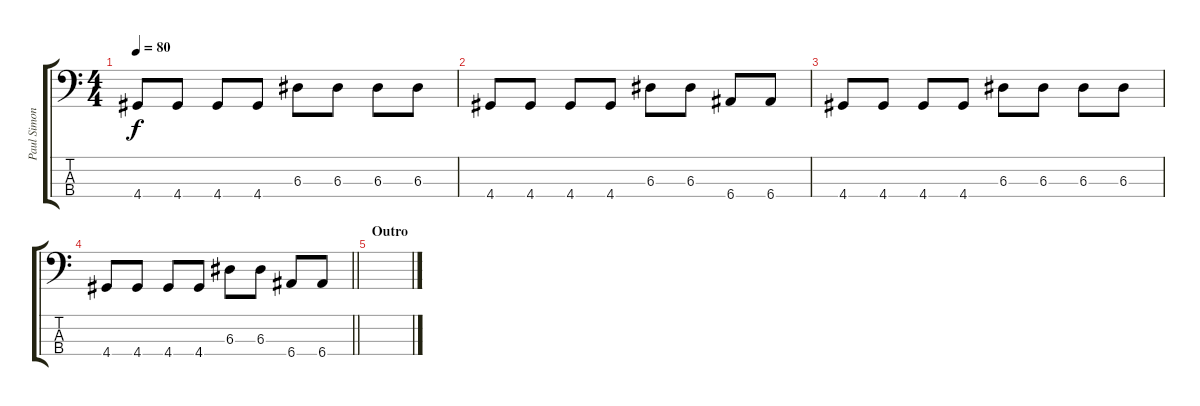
\track ("Paul Simonon - Bass" "Paul Simon") {instrument electricbassfinger}
\staff {score tabs}
\tuning (G2 D2 A1 E1) {hide}
\ts (4 4)
\tempo 80
\clef f4
\ks c
4.4.8{dy f} 4.4.8 4.4.8 4.4.8 6.3.8 6.3.8 6.3.8 6.3.8 |
4.4.8 4.4.8 4.4.8 4.4.8 6.3.8 6.3.8 6.4.8 6.4.8 |
4.4.8 4.4.8 4.4.8 4.4.8 6.3.8 6.3.8 6.3.8 6.3.8 |
\barLineRight lightlight
4.4.8 4.4.8 4.4.8 4.4.8 6.3.8 6.3.8 6.4.8 6.4.8 |
\section ("" "Outro")
